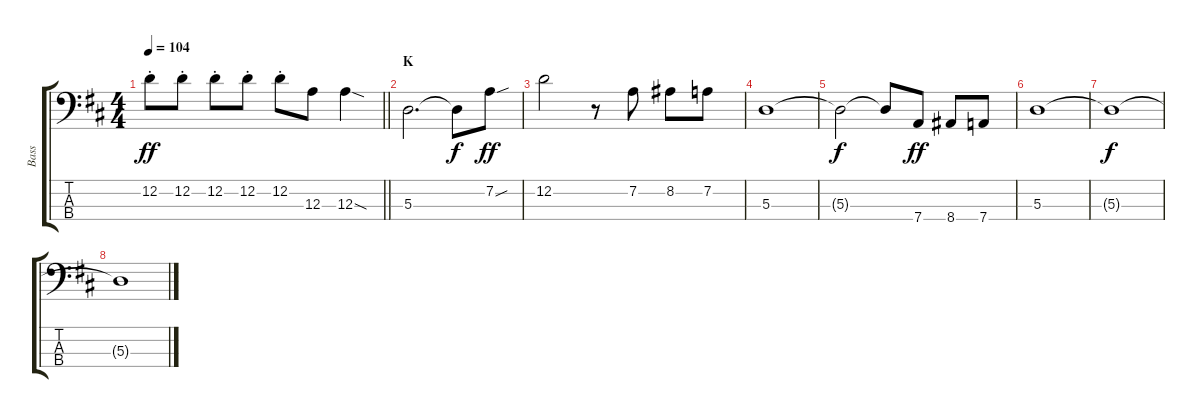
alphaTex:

\track ("Bass" "Bass") {instrument electricbasspick}
\staff {score tabs}
\tuning (G2 D2 A1 D1) {hide}
\ts (4 4)
\tempo 104
\clef f4
\barLineRight lightlight
\ks d
12.2{st}.8{dy ff} 12.2{st}.8 12.2{st}.8 12.2{st}.8 12.2{st}.8 12.3.8 12.3{sod}.4 |
\section ("" "K")
5.3.2{d} 5.3{t}.8{dy f} 7.2{sou}.8{dy ff} |
12.2.2 r.8 7.2.8 8.2.8 7.2.8 |
5.3.1 |
5.3{t}.2{dy f} 5.3{t}.8 7.4.8{dy ff} 8.4.8 7.4.8 |
5.3.1 |
5.3{t}.1{dy f} |
5.3{t}.1
